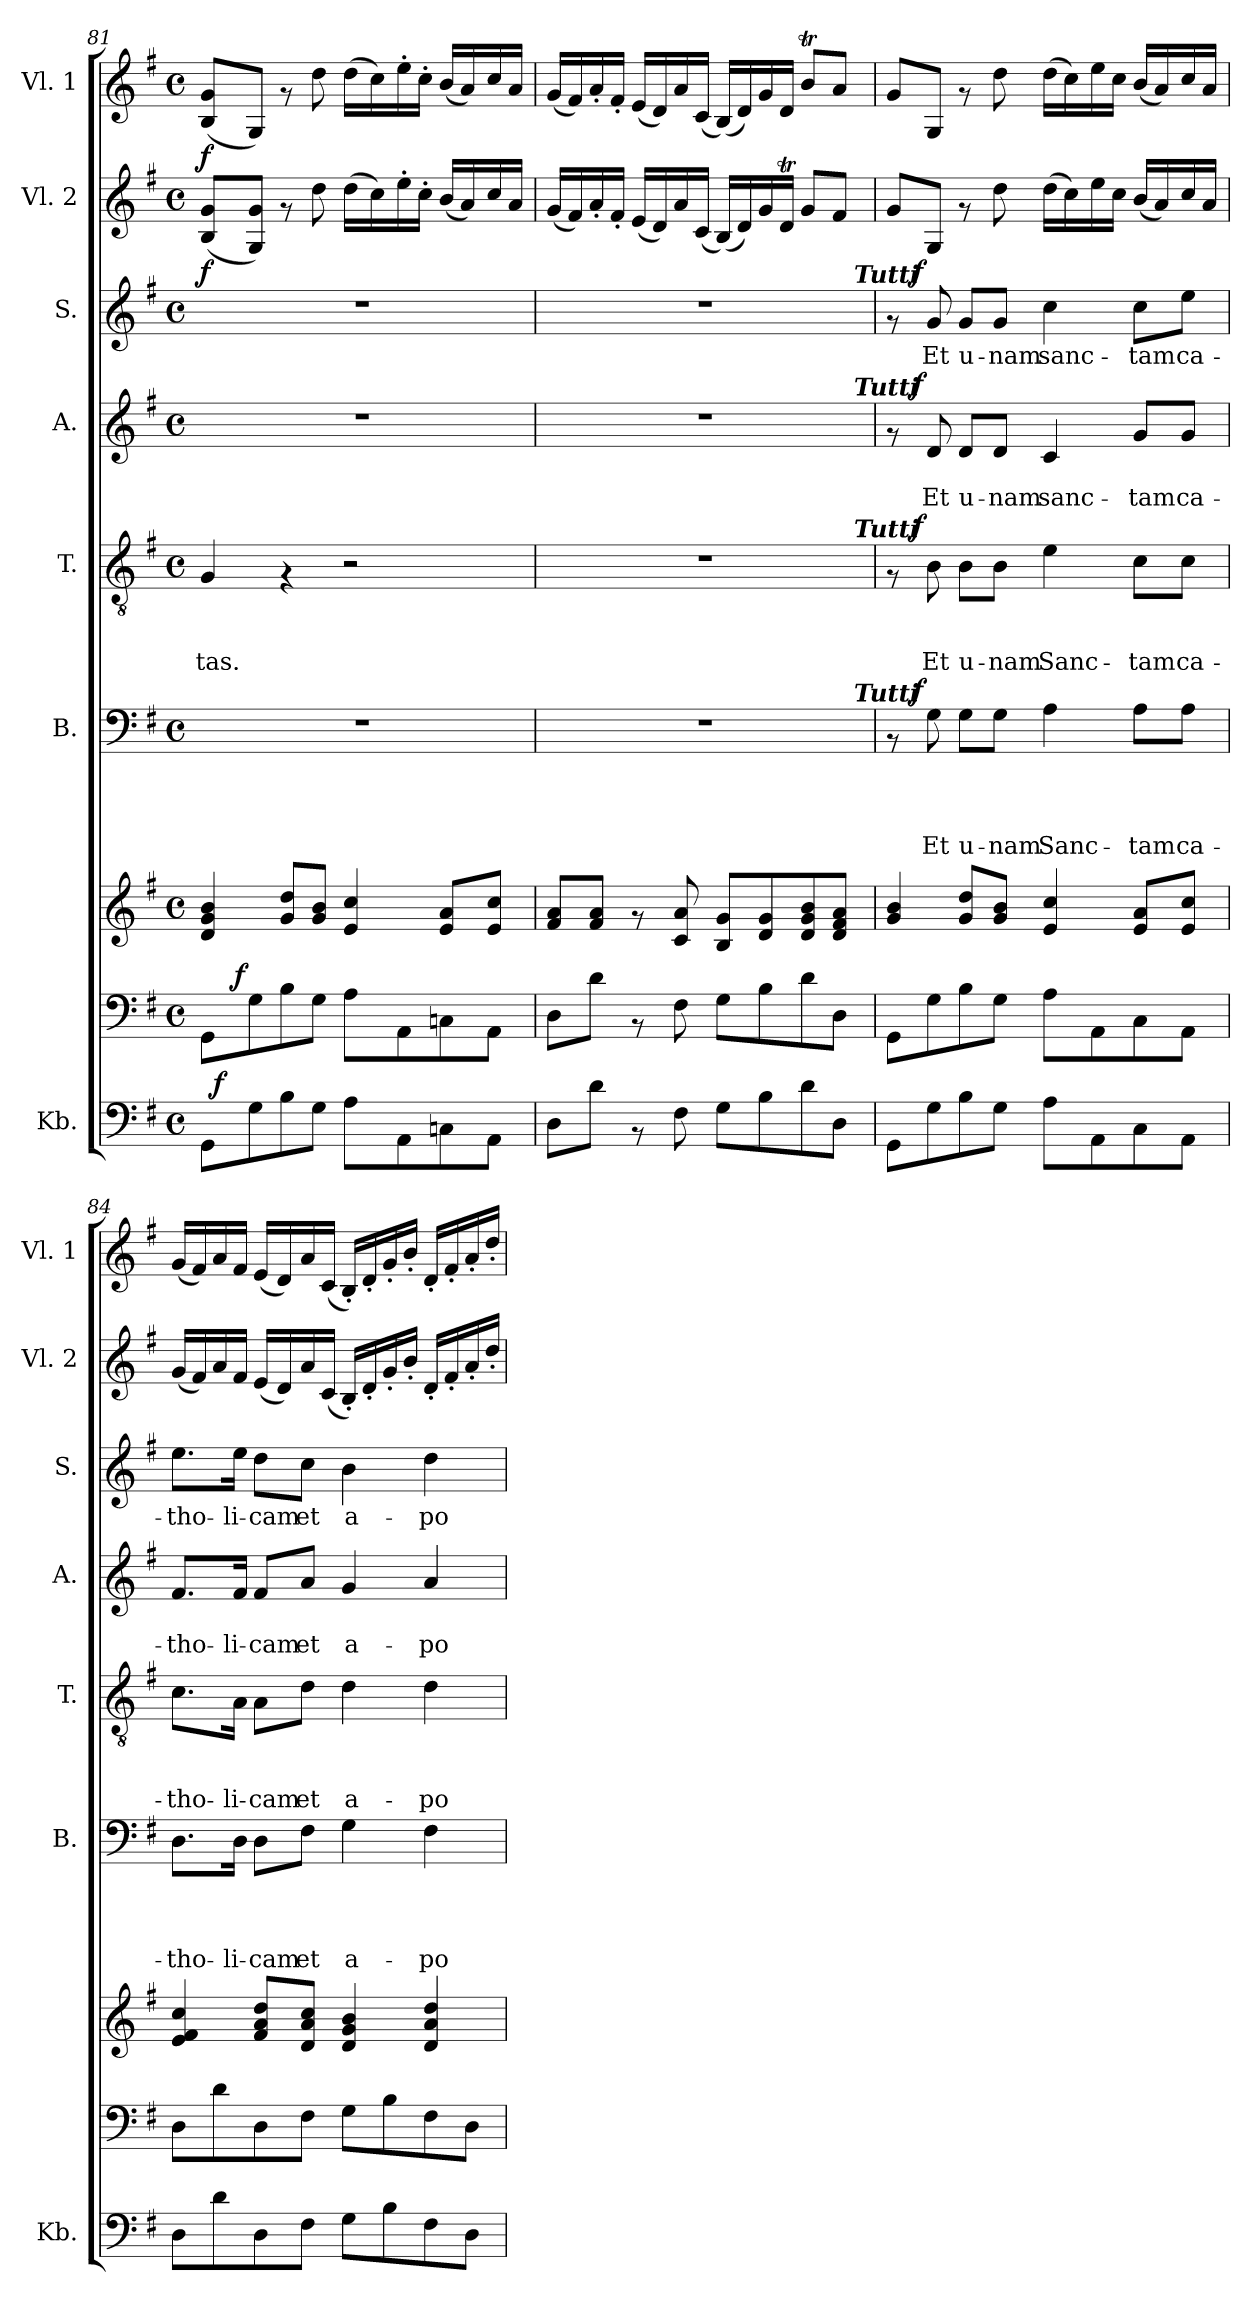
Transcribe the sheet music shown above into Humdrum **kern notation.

**kern	**dynam	**kern	**dynam	**kern	**kern	**text	**text	**text	**text	**dynam	**kern	**text	**text	**text	**dynam	**kern	**text	**text	**dynam	**kern	**text	**dynam	**kern	**dynam	**kern	**dynam
*part9	*part9	*part8	*part8	*part7	*part6	*part6	*part6	*part6	*part6	*part6	*part5	*part5	*part5	*part5	*part5	*part4	*part4	*part4	*part4	*part3	*part3	*part3	*part2	*part2	*part1	*part1
*staff9	*staff9	*staff8	*staff8	*staff7	*staff6	*staff6	*staff6	*staff6	*staff6	*staff6	*staff5	*staff5	*staff5	*staff5	*staff5	*staff4	*staff4	*staff4	*staff4	*staff3	*staff3	*staff3	*staff2	*staff2	*staff1	*staff1
*I"Kb.	*	*	*	*	*I"B.	*	*	*	*	*	*I"T.	*	*	*	*	*I"A.	*	*	*	*I"S.	*	*	*I"Vl. 2	*	*I"Vl. 1	*
*I'Kb.	*	*	*	*	*I'B.	*	*	*	*	*	*I'T.	*	*	*	*	*I'A.	*	*	*	*I'S.	*	*	*I'Vl. 2	*	*I'Vl. 1	*
!!LO:PB:g=z
*clefF4	*	*clefF4	*	*clefG2	*clefF4	*	*	*	*	*	*clefGv2	*	*	*	*	*clefG2	*	*	*	*clefG2	*	*	*clefG2	*	*clefG2	*
*k[f#]	*	*k[f#]	*	*k[f#]	*k[f#]	*	*	*	*	*	*k[f#]	*	*	*	*	*k[f#]	*	*	*	*k[f#]	*	*	*k[f#]	*	*k[f#]	*
*G:	*	*G:	*	*G:	*G:	*	*	*	*	*	*G:	*	*	*	*	*G:	*	*	*	*G:	*	*	*G:	*	*G:	*
*M4/4	*	*M4/4	*	*M4/4	*M4/4	*	*	*	*	*	*M4/4	*	*	*	*	*M4/4	*	*	*	*M4/4	*	*	*M4/4	*	*M4/4	*
*met(c)	*	*met(c)	*	*met(c)	*met(c)	*	*	*	*	*	*met(c)	*	*	*	*	*met(c)	*	*	*	*met(c)	*	*	*met(c)	*	*met(c)	*
=81	=81	=81	=81	=81	=81	=81	=81	=81	=81	=81	=81	=81	=81	=81	=81	=81	=81	=81	=81	=81	=81	=81	=81	=81	=81	=81
!	!	!	!	!	!	!	!	!	!	!	!	!	!	!LO:LY:b	!	!	!	!	!	!	!	!	!	!LO:DY:b	!	!LO:DY:b
*^	*	*^	*	*	*	*	*	*	*	*	*	*	*	*	*	*	*	*	*	*	*	*	*	*	*	*
8GG\L	32ryy	.	8GG\L	16.ryy	.	4d/ 4g/ 4b/	1r	.	.	.	.	.	4G/	.	.	-tas.	.	1r	.	.	.	1r	.	.	(>8B/ 8g/L	f	(>8B/ 8g/L	f
!	!	!LO:DY:a	!	!	!	!	!	!	!	!	!	!	!	!	!	!	!	!	!	!	!	!	!	!	!	!	!	!
.	2ryy	f	.	.	.	.	.	.	.	.	.	.	.	.	.	.	.	.	.	.	.	.	.	.	.	.	.	.
!	!	!	!	!	!LO:DY:a	!	!	!	!	!	!	!	!	!	!	!	!	!	!	!	!	!	!	!	!	!	!	!
.	.	.	.	2ryy	f	.	.	.	.	.	.	.	.	.	.	.	.	.	.	.	.	.	.	.	.	.	.	.
8G\	.	.	8G\	.	.	.	.	.	.	.	.	.	.	.	.	.	.	.	.	.	.	.	.	.	8G/ 8g/J)	.	8G/J)	.
8B\	.	.	8B\	.	.	8g/ 8dd/L	.	.	.	.	.	.	4rF	.	.	.	.	.	.	.	.	.	.	.	8rf	.	8rf	.
8G\J	.	.	8G\J	.	.	8g/ 8b/J	.	.	.	.	.	.	.	.	.	.	.	.	.	.	.	.	.	.	8dd\	.	8dd\	.
8A\L	.	.	8A\L	.	.	4e/ 4cc/	.	.	.	.	.	.	2r	.	.	.	.	.	.	.	.	.	.	.	(>16dd\LL	.	(>16dd\LL	.
.	4...ryy	.	.	.	.	.	.	.	.	.	.	.	.	.	.	.	.	.	.	.	.	.	.	.	.	.	.	.
.	.	.	.	.	.	.	.	.	.	.	.	.	.	.	.	.	.	.	.	.	.	.	.	.	16cc\)	.	16cc\)	.
.	.	.	.	4ryy	.	.	.	.	.	.	.	.	.	.	.	.	.	.	.	.	.	.	.	.	.	.	.	.
8AA\	.	.	8AA\	.	.	.	.	.	.	.	.	.	.	.	.	.	.	.	.	.	.	.	.	.	16ee'>\	.	16ee'>\	.
.	.	.	.	.	.	.	.	.	.	.	.	.	.	.	.	.	.	.	.	.	.	.	.	.	16cc'>\JJ	.	16cc'>\JJ	.
8Cn\	.	.	8Cn\	.	.	8e/ 8a/L	.	.	.	.	.	.	.	.	.	.	.	.	.	.	.	.	.	.	(<16b/LL	.	(<16b/LL	.
.	.	.	.	.	.	.	.	.	.	.	.	.	.	.	.	.	.	.	.	.	.	.	.	.	16a/)	.	16a/)	.
.	.	.	.	8ryy	.	.	.	.	.	.	.	.	.	.	.	.	.	.	.	.	.	.	.	.	.	.	.	.
8AA\J	.	.	8AA\J	.	.	8e/ 8cc/J	.	.	.	.	.	.	.	.	.	.	.	.	.	.	.	.	.	.	16cc/	.	16cc/	.
.	.	.	.	.	.	.	.	.	.	.	.	.	.	.	.	.	.	.	.	.	.	.	.	.	16a/JJ	.	16a/JJ	.
.	.	.	.	32ryy	.	.	.	.	.	.	.	.	.	.	.	.	.	.	.	.	.	.	.	.	.	.	.	.
*v	*v	*	*	*	*	*	*	*	*	*	*	*	*	*	*	*	*	*	*	*	*	*	*	*	*	*	*	*
*	*	*v	*v	*	*	*	*	*	*	*	*	*	*	*	*	*	*	*	*	*	*	*	*	*	*	*	*
=82	=82	=82	=82	=82	=82	=82	=82	=82	=82	=82	=82	=82	=82	=82	=82	=82	=82	=82	=82	=82	=82	=82	=82	=82	=82	=82
*	*	*	*	*	*^	*	*	*	*	*	*^	*	*	*	*	*^	*	*	*	*^	*	*	*	*	*	*
8D\L	.	8D\L	.	8f#/ 8a/L	1r	2...ryy	.	.	.	.	.	1r	2...ryy	.	.	.	.	1r	2...ryy	.	.	.	1r	2...ryy	.	.	(<16g/LL	.	(<16g/LL	.
.	.	.	.	.	.	.	.	.	.	.	.	.	.	.	.	.	.	.	.	.	.	.	.	.	.	.	16f#/)	.	16f#/)	.
8d\J	.	8d\J	.	8f#/ 8a/J	.	.	.	.	.	.	.	.	.	.	.	.	.	.	.	.	.	.	.	.	.	.	16a'</	.	16a'</	.
.	.	.	.	.	.	.	.	.	.	.	.	.	.	.	.	.	.	.	.	.	.	.	.	.	.	.	16f#'</JJ	.	16f#'</JJ	.
8rAA	.	8rAA	.	8rf	.	.	.	.	.	.	.	.	.	.	.	.	.	.	.	.	.	.	.	.	.	.	(<16e/LL	.	(<16e/LL	.
.	.	.	.	.	.	.	.	.	.	.	.	.	.	.	.	.	.	.	.	.	.	.	.	.	.	.	16d/)	.	16d/)	.
8F#\	.	8F#\	.	8c/ 8a/	.	.	.	.	.	.	.	.	.	.	.	.	.	.	.	.	.	.	.	.	.	.	16a/	.	16a/	.
.	.	.	.	.	.	.	.	.	.	.	.	.	.	.	.	.	.	.	.	.	.	.	.	.	.	.	(16c/JJ	.	(16c/JJ	.
8G\L	.	8G\L	.	8B/ 8g/L	.	.	.	.	.	.	.	.	.	.	.	.	.	.	.	.	.	.	.	.	.	.	(<16B/LL)	.	(<16B/LL)	.
.	.	.	.	.	.	.	.	.	.	.	.	.	.	.	.	.	.	.	.	.	.	.	.	.	.	.	16d/)	.	16d/)	.
8B\	.	8B\	.	8d/ 8g/	.	.	.	.	.	.	.	.	.	.	.	.	.	.	.	.	.	.	.	.	.	.	16g/	.	16g/	.
.	.	.	.	.	.	.	.	.	.	.	.	.	.	.	.	.	.	.	.	.	.	.	.	.	.	.	16dT/JJ	.	16d/JJ	.
8d\	.	8d\	.	8d/ 8g/ 8b/	.	.	.	.	.	.	.	.	.	.	.	.	.	.	.	.	.	.	.	.	.	.	8g/L	.	8bt/L	.
8D\J	.	8D\J	.	8d/ 8f#/ 8a/J	.	.	.	.	.	.	.	.	.	.	.	.	.	.	.	.	.	.	.	.	.	.	8f#/J	.	8a/J	.
!	!	!	!	!	!	!	!	!	!	!	!	!	!	!	!	!	!	!	!	!	!	!	!	!LO:TX:a:Bi:t=Tutti	!	!	!	!	!	!
!	!	!	!	!	!	!	!	!	!	!	!	!	!	!	!	!	!	!	!LO:TX:a:Bi:t=Tutti	!	!	!	!	!	!	!	!	!	!	!
!	!	!	!	!	!	!	!	!	!	!	!	!	!LO:TX:a:Bi:t=Tutti	!	!	!	!	!	!	!	!	!	!	!	!	!	!	!	!	!
!	!	!	!	!	!	!LO:TX:a:Bi:t=Tutti	!	!	!	!	!	!	!	!	!	!	!	!	!	!	!	!	!	!	!	!	!	!	!	!
.	.	.	.	.	.	16ryy	.	.	.	.	.	.	16ryy	.	.	.	.	.	16ryy	.	.	.	.	16ryy	.	.	.	.	.	.
=83	=83	=83	=83	=83	=83	=83	=83	=83	=83	=83	=83	=83	=83	=83	=83	=83	=83	=83	=83	=83	=83	=83	=83	=83	=83	=83	=83	=83	=83	=83
8GG\L	.	8GG\L	.	4g/ 4b/	8rAA	16.ryy	.	.	.	.	.	8rF	16.ryy	.	.	.	.	8rf	16.ryy	.	.	.	8rf	16.ryy	.	.	8g/L	.	8g/L	.
!	!	!	!	!	!	!	!	!	!	!	!LO:DY:a	!	!	!	!	!	!LO:DY:a	!	!	!	!	!LO:DY:a	!	!	!	!LO:DY:a	!	!	!	!
.	.	.	.	.	.	2ryy	.	.	.	.	f	.	2ryy	.	.	.	f	.	2ryy	.	.	f	.	2ryy	.	f	.	.	.	.
!	!	!	!	!	!	!	!	!	!	!LO:LY:b	!	!	!	!	!	!LO:LY:b	!	!	!	!	!LO:LY:b	!	!	!	!LO:LY:b	!	!	!	!	!
8G\	.	8G\	.	.	8G\	.	.	.	.	Et	.	8B\	.	.	.	Et	.	8d/	.	.	Et	.	8g/	.	Et	.	8G/J	.	8G/J	.
!	!	!	!	!	!	!	!	!	!	!LO:LY:b	!	!	!	!	!	!LO:LY:b	!	!	!	!	!LO:LY:b	!	!	!	!LO:LY:b	!	!	!	!	!
8B\	.	8B\	.	8g/ 8dd/L	8G\L	.	.	.	.	u-	.	8B\L	.	.	.	u-	.	8d/L	.	.	u-	.	8g/L	.	u-	.	8rf	.	8rf	.
!	!	!	!	!	!	!	!	!	!	!LO:LY:b	!	!	!	!	!	!LO:LY:b	!	!	!	!	!LO:LY:b	!	!	!	!LO:LY:b	!	!	!	!	!
8G\J	.	8G\J	.	8g/ 8b/J	8G\J	.	.	.	.	-nam	.	8B\J	.	.	.	-nam	.	8d/J	.	.	-nam	.	8g/J	.	-nam	.	8dd\	.	8dd\	.
!	!	!	!	!	!	!	!	!	!	!LO:LY:b	!	!	!	!	!	!LO:LY:b	!	!	!	!	!LO:LY:b	!	!	!	!LO:LY:b	!	!	!	!	!
8A\L	.	8A\L	.	4e/ 4cc/	4A\	.	.	.	.	Sanc-	.	4e\	.	.	.	Sanc-	.	4c/	.	.	sanc-	.	4cc\	.	sanc-	.	(>16dd\LL	.	(>16dd\LL	.
.	.	.	.	.	.	.	.	.	.	.	.	.	.	.	.	.	.	.	.	.	.	.	.	.	.	.	16cc\)	.	16cc\)	.
.	.	.	.	.	.	4ryy	.	.	.	.	.	.	4ryy	.	.	.	.	.	4ryy	.	.	.	.	4ryy	.	.	.	.	.	.
8AA\	.	8AA\	.	.	.	.	.	.	.	.	.	.	.	.	.	.	.	.	.	.	.	.	.	.	.	.	16ee\	.	16ee\	.
.	.	.	.	.	.	.	.	.	.	.	.	.	.	.	.	.	.	.	.	.	.	.	.	.	.	.	16cc\JJ	.	16cc\JJ	.
!	!	!	!	!	!	!	!	!	!	!LO:LY:b	!	!	!	!	!	!LO:LY:b	!	!	!	!	!LO:LY:b	!	!	!	!LO:LY:b	!	!	!	!	!
8C\	.	8C\	.	8e/ 8a/L	8A\L	.	.	.	.	-tam	.	8c\L	.	.	.	-tam	.	8g/L	.	.	-tam	.	8cc\L	.	-tam	.	(<16b/LL	.	(<16b/LL	.
.	.	.	.	.	.	.	.	.	.	.	.	.	.	.	.	.	.	.	.	.	.	.	.	.	.	.	16a/)	.	16a/)	.
.	.	.	.	.	.	8ryy	.	.	.	.	.	.	8ryy	.	.	.	.	.	8ryy	.	.	.	.	8ryy	.	.	.	.	.	.
!	!	!	!	!	!	!	!	!	!	!LO:LY:b	!	!	!	!	!	!LO:LY:b	!	!	!	!	!LO:LY:b	!	!	!	!LO:LY:b	!	!	!	!	!
8AA\J	.	8AA\J	.	8e/ 8cc/J	8A\J	.	.	.	.	ca-	.	8c\J	.	.	.	ca-	.	8g/J	.	.	ca-	.	8ee\J	.	ca-	.	16cc/	.	16cc/	.
.	.	.	.	.	.	.	.	.	.	.	.	.	.	.	.	.	.	.	.	.	.	.	.	.	.	.	16a/JJ	.	16a/JJ	.
.	.	.	.	.	.	32ryy	.	.	.	.	.	.	32ryy	.	.	.	.	.	32ryy	.	.	.	.	32ryy	.	.	.	.	.	.
=84	=84	=84	=84	=84	=84	=84	=84	=84	=84	=84	=84	=84	=84	=84	=84	=84	=84	=84	=84	=84	=84	=84	=84	=84	=84	=84	=84	=84	=84	=84
!	!	!	!	!	!	!	!	!	!	!LO:LY:b	!	!	!	!	!	!LO:LY:b	!	!	!	!	!LO:LY:b	!	!	!	!LO:LY:b	!	!	!	!	!
*	*	*	*	*	*v	*v	*	*	*	*	*	*	*	*	*	*	*	*v	*v	*	*	*	*v	*v	*	*	*	*	*	*
*	*	*	*	*	*	*	*	*	*	*	*v	*v	*	*	*	*	*	*	*	*	*	*	*	*	*	*	*
8D\L	.	8D\L	.	4e/ 4f#/ 4cc/	8.D\L	.	.	.	-tho-	.	8.c\L	.	.	-tho-	.	8.f#/L	.	-tho-	.	8.ee\L	-tho-	.	(<16g/LL	.	(<16g/LL	.
.	.	.	.	.	.	.	.	.	.	.	.	.	.	.	.	.	.	.	.	.	.	.	16f#/)	.	16f#/)	.
8d\	.	8d\	.	.	.	.	.	.	.	.	.	.	.	.	.	.	.	.	.	.	.	.	16a/	.	16a/	.
!	!	!	!	!	!	!	!	!	!LO:LY:b	!	!	!	!	!LO:LY:b	!	!	!	!LO:LY:b	!	!	!LO:LY:b	!	!	!	!	!
.	.	.	.	.	16D\Jk	.	.	.	-li-	.	16A\Jk	.	.	-li-	.	16f#/Jk	.	-li-	.	16ee\Jk	-li-	.	16f#/JJ	.	16f#/JJ	.
!	!	!	!	!	!	!	!	!	!LO:LY:b	!	!	!	!	!LO:LY:b	!	!	!	!LO:LY:b	!	!	!LO:LY:b	!	!	!	!	!
8D\	.	8D\	.	8f#/ 8a/ 8dd/L	8D\L	.	.	.	-cam	.	8A\L	.	.	-cam	.	8f#/L	.	-cam	.	8dd\L	-cam	.	(<16e/LL	.	(<16e/LL	.
.	.	.	.	.	.	.	.	.	.	.	.	.	.	.	.	.	.	.	.	.	.	.	16d/)	.	16d/)	.
!	!	!	!	!	!	!	!	!	!LO:LY:b	!	!	!	!	!LO:LY:b	!	!	!	!LO:LY:b	!	!	!LO:LY:b	!	!	!	!	!
8F#\J	.	8F#\J	.	8d/ 8a/ 8cc/J	8F#\J	.	.	.	et	.	8d\J	.	.	et	.	8a/J	.	et	.	8cc\J	et	.	16a/	.	16a/	.
.	.	.	.	.	.	.	.	.	.	.	.	.	.	.	.	.	.	.	.	.	.	.	(16c/JJ	.	(16c/JJ	.
!	!	!	!	!	!	!	!	!	!LO:LY:b	!	!	!	!	!LO:LY:b	!	!	!	!LO:LY:b	!	!	!LO:LY:b	!	!	!	!	!
8G\L	.	8G\L	.	4d/ 4g/ 4b/	4G\	.	.	.	a-	.	4d\	.	.	a-	.	4g/	.	a-	.	4b\	a-	.	16B'</LL)	.	16B'</LL)	.
.	.	.	.	.	.	.	.	.	.	.	.	.	.	.	.	.	.	.	.	.	.	.	16d'</	.	16d'</	.
8B\	.	8B\	.	.	.	.	.	.	.	.	.	.	.	.	.	.	.	.	.	.	.	.	16g'</	.	16g'</	.
.	.	.	.	.	.	.	.	.	.	.	.	.	.	.	.	.	.	.	.	.	.	.	16b'</JJ	.	16b'</JJ	.
!	!	!	!	!	!	!	!	!	!LO:LY:b	!	!	!	!	!LO:LY:b	!	!	!	!LO:LY:b	!	!	!LO:LY:b	!	!	!	!	!
8F#\	.	8F#\	.	4d/ 4a/ 4dd/	4F#\	.	.	.	-po-	.	4d\	.	.	-po-	.	4a/	.	-po-	.	4dd\	-po-	.	16d'</LL	.	16d'</LL	.
.	.	.	.	.	.	.	.	.	.	.	.	.	.	.	.	.	.	.	.	.	.	.	16f#'</	.	16f#'</	.
8D\J	.	8D\J	.	.	.	.	.	.	.	.	.	.	.	.	.	.	.	.	.	.	.	.	16a'</	.	16a'</	.
.	.	.	.	.	.	.	.	.	.	.	.	.	.	.	.	.	.	.	.	.	.	.	16dd'</JJ	.	16dd'</JJ	.
=	=	=	=	=	=	=	=	=	=	=	=	=	=	=	=	=	=	=	=	=	=	=	=	=	=	=
*-	*-	*-	*-	*-	*-	*-	*-	*-	*-	*-	*-	*-	*-	*-	*-	*-	*-	*-	*-	*-	*-	*-	*-	*-	*-	*-
